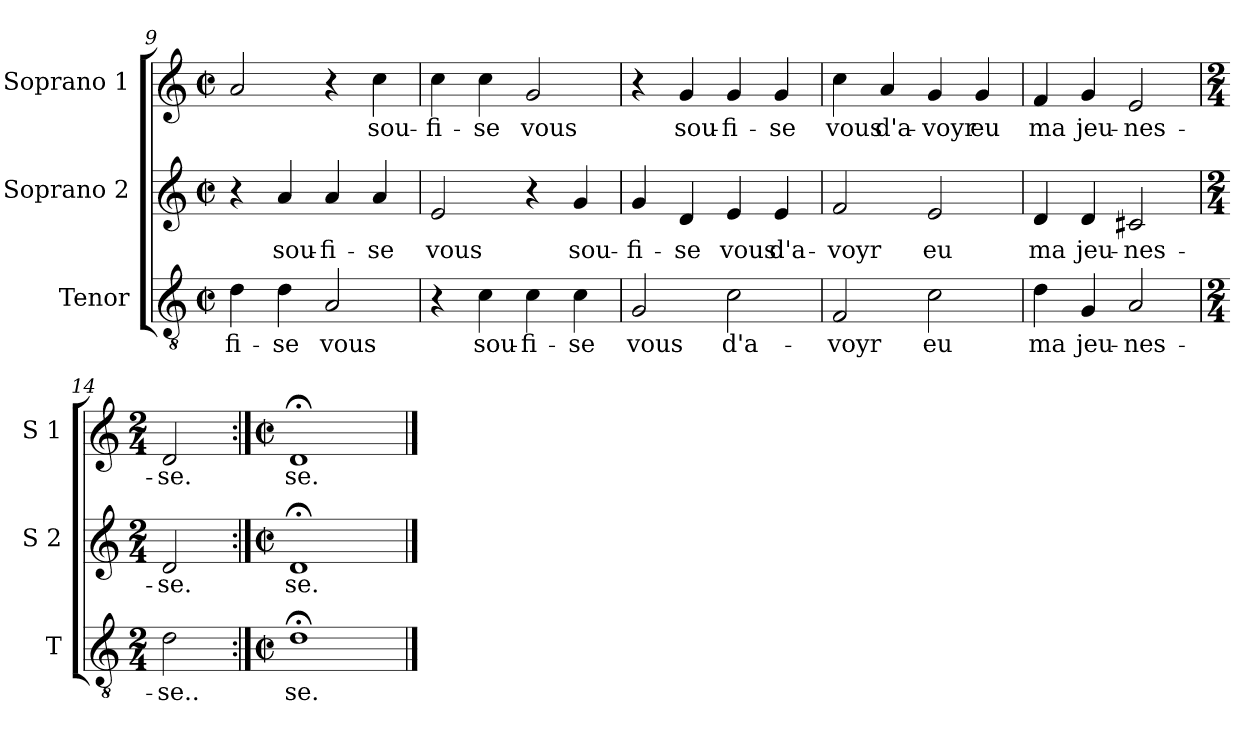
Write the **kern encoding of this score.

**kern	**text	**kern	**text	**kern	**text
*part3	*part3	*part2	*part2	*part1	*part1
*staff3	*staff3	*staff2	*staff2	*staff1	*staff1
*I"Tenor	*	*I"Soprano 2	*	*I"Soprano 1	*
*I'T	*	*I'S 2	*	*I'S 1	*
*clefGv2	*	*clefG2	*	*clefG2	*
*k[]	*	*k[]	*	*k[]	*
*C:	*	*C:	*	*C:	*
*M2/2	*	*M2/2	*	*M2/2	*
*met(c|)	*	*met(c|)	*	*met(c|)	*
=9	=9	=9	=9	=9	=9
!	!LO:LY:b	!	!	!	!
4d\	-fi-	4r	.	2a/	.
!	!LO:LY:b	!	!LO:LY:b	!	!
4d\	-se	4a/	sou-	.	.
!	!LO:LY:b	!	!LO:LY:b	!	!
2A/	vous	4a/	-fi-	4r	.
!	!	!	!LO:LY:b	!	!LO:LY:b
.	.	4a/	-se	4cc\	sou-
!!LO:PB:g=z
=10	=10	=10	=10	=10	=10
!	!	!	!LO:LY:b	!	!LO:LY:b
4r	.	2e/	vous	4cc\	-fi-
!	!LO:LY:b	!	!	!	!LO:LY:b
4c\	sou-	.	.	4cc\	-se
!	!LO:LY:b	!	!	!	!LO:LY:b
4c\	-fi-	4r	.	2g/	vous
!	!LO:LY:b	!	!LO:LY:b	!	!
4c\	-se	4g/	sou-	.	.
=11	=11	=11	=11	=11	=11
!	!LO:LY:b	!	!LO:LY:b	!	!
2G/	vous	4g/	-fi-	4r	.
!	!	!	!LO:LY:b	!	!LO:LY:b
.	.	4d/	-se	4g/	sou-
!	!LO:LY:b	!	!LO:LY:b	!	!LO:LY:b
2c\	d'a-	4e/	vous	4g/	-fi-
!	!	!	!LO:LY:b	!	!LO:LY:b
.	.	4e/	d'a-	4g/	-se
=12	=12	=12	=12	=12	=12
!	!LO:LY:b	!	!LO:LY:b	!	!LO:LY:b
2F/	-voyr	2f/	-voyr	4cc\	vous
!	!	!	!	!	!LO:LY:b
.	.	.	.	4a/	d'a-
!	!LO:LY:b	!	!LO:LY:b	!	!LO:LY:b
2c\	eu	2e/	eu	4g/	-voyr
!	!	!	!	!	!LO:LY:b
.	.	.	.	4g/	eu
=13	=13	=13	=13	=13	=13
!	!LO:LY:b	!	!LO:LY:b	!	!LO:LY:b
4d\	ma	4d/	ma	4f/	ma
!	!LO:LY:b	!	!LO:LY:b	!	!LO:LY:b
4G/	jeu-	4d/	jeu-	4g/	jeu-
!	!LO:LY:b	!	!LO:LY:b	!	!LO:LY:b
2A/	-nes-	2c#X/	-nes-	2e/	-nes-
=14	=14	=14	=14	=14	=14
*M2/4	*	*M2/4	*	*M2/4	*
!	!LO:LY:b	!	!LO:LY:b	!	!LO:LY:b
2d\	-se..	2d/	-se.	2d/	-se.
=15:|!	=15:|!	=15:|!	=15:|!	=15:|!	=15:|!
*M2/2	*	*M2/2	*	*M2/2	*
*met(c|)	*	*met(c|)	*	*met(c|)	*
!	!LO:LY:b	!	!LO:LY:b	!	!LO:LY:b
1d;<	se.	1d;<	se.	1d;<	se.
==	==	==	==	==	==
*-	*-	*-	*-	*-	*-
